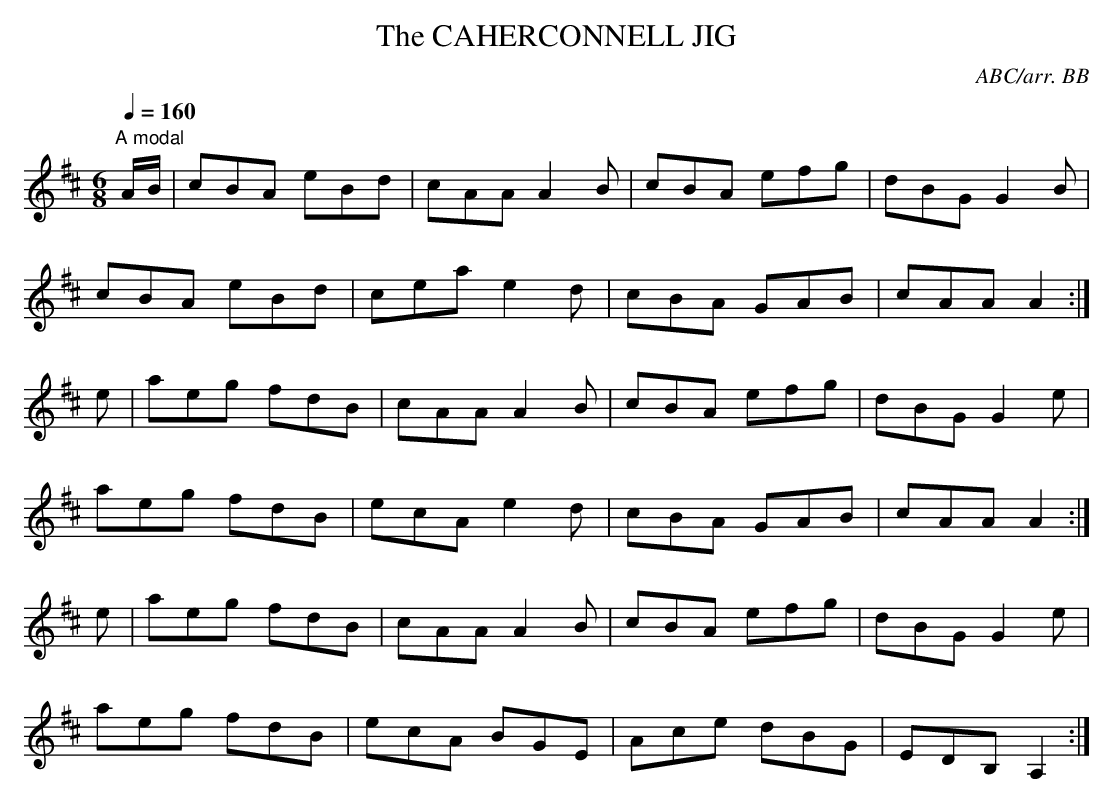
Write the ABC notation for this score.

X:1
T:CAHERCONNELL JIG, The
C:ABC/arr. BB
from the 2,376 other "Kerry Jigs" out there. I also altered it
from A major to A modal (Furey's book is not a model of accurate
notation).
Q:1/4=160
L:1/8
M:6/8
K:D
"A modal"
A/B/|cBA eBd|cAA A2 B|cBA efg|dBG G2 B|
cBA eBd|cea e2 d|cBA GAB|cAA A2:|
e|aeg fdB|cAA A2 B|cBA efg|dBG G2 e|
aeg fdB|ecA e2 d|cBA GAB|cAA A2:|
e|aeg fdB|cAA A2 B|cBA efg|dBG G2 e|
aeg fdB|ecA BGE|Ace dBG|EDB, A,2:|
